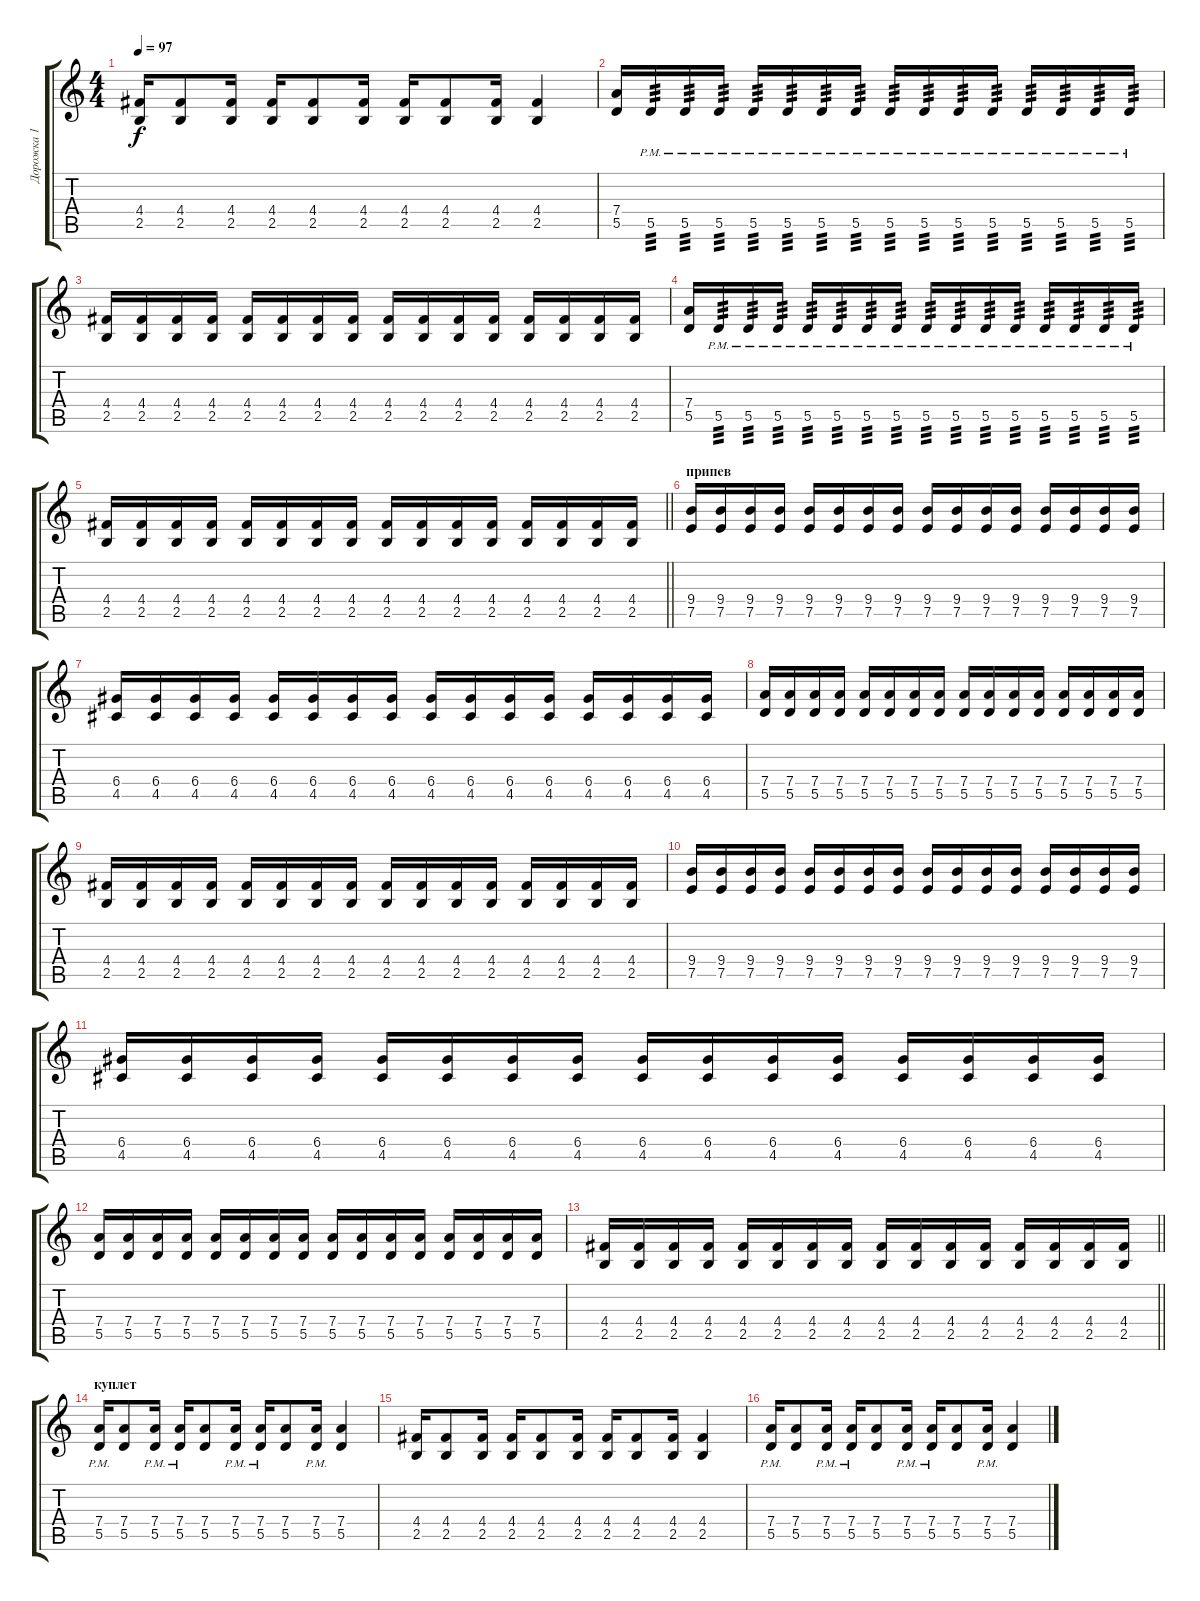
\track ("Дорожка 1" "Дорожка 1") {instrument distortionguitar}
\staff {score tabs}
\tuning (E4 B3 G3 D3 A2 E2) {hide}
\ts (4 4)
\tempo 97
\clef g2
\ks c
(4.4 2.5).16{dy f} (4.4 2.5).8 (4.4 2.5).16 (4.4 2.5).16 (4.4 2.5).8 (4.4 2.5).16 (4.4 2.5).16 (4.4 2.5).8 (4.4 2.5).16 (4.4 2.5).4 |
(7.4 5.5).16 5.5{pm}.16{tp 3} 5.5{pm}.16{tp 3} 5.5{pm}.16{tp 3} 5.5{pm}.16{tp 3} 5.5{pm}.16{tp 3} 5.5{pm}.16{tp 3} 5.5{pm}.16{tp 3} 5.5{pm}.16{tp 3} 5.5{pm}.16{tp 3} 5.5{pm}.16{tp 3} 5.5{pm}.16{tp 3} 5.5{pm}.16{tp 3} 5.5{pm}.16{tp 3} 5.5{pm}.16{tp 3} 5.5{pm}.16{tp 3} |
(4.4 2.5).16 (4.4 2.5).16 (4.4 2.5).16 (4.4 2.5).16 (4.4 2.5).16 (4.4 2.5).16 (4.4 2.5).16 (4.4 2.5).16 (4.4 2.5).16 (4.4 2.5).16 (4.4 2.5).16 (4.4 2.5).16 (4.4 2.5).16 (4.4 2.5).16 (4.4 2.5).16 (4.4 2.5).16 |
(7.4 5.5).16 5.5{pm}.16{tp 3} 5.5{pm}.16{tp 3} 5.5{pm}.16{tp 3} 5.5{pm}.16{tp 3} 5.5{pm}.16{tp 3} 5.5{pm}.16{tp 3} 5.5{pm}.16{tp 3} 5.5{pm}.16{tp 3} 5.5{pm}.16{tp 3} 5.5{pm}.16{tp 3} 5.5{pm}.16{tp 3} 5.5{pm}.16{tp 3} 5.5{pm}.16{tp 3} 5.5{pm}.16{tp 3} 5.5{pm}.16{tp 3} |
\barLineRight lightlight
(4.4 2.5).16 (4.4 2.5).16 (4.4 2.5).16 (4.4 2.5).16 (4.4 2.5).16 (4.4 2.5).16 (4.4 2.5).16 (4.4 2.5).16 (4.4 2.5).16 (4.4 2.5).16 (4.4 2.5).16 (4.4 2.5).16 (4.4 2.5).16 (4.4 2.5).16 (4.4 2.5).16 (4.4 2.5).16 |
\section ("" "припев")
(9.4 7.5).16 (9.4 7.5).16 (9.4 7.5).16 (9.4 7.5).16 (9.4 7.5).16 (9.4 7.5).16 (9.4 7.5).16 (9.4 7.5).16 (9.4 7.5).16 (9.4 7.5).16 (9.4 7.5).16 (9.4 7.5).16 (9.4 7.5).16 (9.4 7.5).16 (9.4 7.5).16 (9.4 7.5).16 |
(6.4 4.5).16 (6.4 4.5).16 (6.4 4.5).16 (6.4 4.5).16 (6.4 4.5).16 (6.4 4.5).16 (6.4 4.5).16 (6.4 4.5).16 (6.4 4.5).16 (6.4 4.5).16 (6.4 4.5).16 (6.4 4.5).16 (6.4 4.5).16 (6.4 4.5).16 (6.4 4.5).16 (6.4 4.5).16 |
(7.4 5.5).16 (7.4 5.5).16 (7.4 5.5).16 (7.4 5.5).16 (7.4 5.5).16 (7.4 5.5).16 (7.4 5.5).16 (7.4 5.5).16 (7.4 5.5).16 (7.4 5.5).16 (7.4 5.5).16 (7.4 5.5).16 (7.4 5.5).16 (7.4 5.5).16 (7.4 5.5).16 (7.4 5.5).16 |
(4.4 2.5).16 (4.4 2.5).16 (4.4 2.5).16 (4.4 2.5).16 (4.4 2.5).16 (4.4 2.5).16 (4.4 2.5).16 (4.4 2.5).16 (4.4 2.5).16 (4.4 2.5).16 (4.4 2.5).16 (4.4 2.5).16 (4.4 2.5).16 (4.4 2.5).16 (4.4 2.5).16 (4.4 2.5).16 |
(9.4 7.5).16 (9.4 7.5).16 (9.4 7.5).16 (9.4 7.5).16 (9.4 7.5).16 (9.4 7.5).16 (9.4 7.5).16 (9.4 7.5).16 (9.4 7.5).16 (9.4 7.5).16 (9.4 7.5).16 (9.4 7.5).16 (9.4 7.5).16 (9.4 7.5).16 (9.4 7.5).16 (9.4 7.5).16 |
(6.4 4.5).16 (6.4 4.5).16 (6.4 4.5).16 (6.4 4.5).16 (6.4 4.5).16 (6.4 4.5).16 (6.4 4.5).16 (6.4 4.5).16 (6.4 4.5).16 (6.4 4.5).16 (6.4 4.5).16 (6.4 4.5).16 (6.4 4.5).16 (6.4 4.5).16 (6.4 4.5).16 (6.4 4.5).16 |
(7.4 5.5).16 (7.4 5.5).16 (7.4 5.5).16 (7.4 5.5).16 (7.4 5.5).16 (7.4 5.5).16 (7.4 5.5).16 (7.4 5.5).16 (7.4 5.5).16 (7.4 5.5).16 (7.4 5.5).16 (7.4 5.5).16 (7.4 5.5).16 (7.4 5.5).16 (7.4 5.5).16 (7.4 5.5).16 |
\barLineRight lightlight
(4.4 2.5).16 (4.4 2.5).16 (4.4 2.5).16 (4.4 2.5).16 (4.4 2.5).16 (4.4 2.5).16 (4.4 2.5).16 (4.4 2.5).16 (4.4 2.5).16 (4.4 2.5).16 (4.4 2.5).16 (4.4 2.5).16 (4.4 2.5).16 (4.4 2.5).16 (4.4 2.5).16 (4.4 2.5).16 |
\section ("" "куплет")
(7.4{pm} 5.5{pm}).16 (7.4 5.5).8 (7.4{pm} 5.5{pm}).16 (7.4{pm} 5.5{pm}).16 (7.4 5.5).8 (7.4{pm} 5.5{pm}).16 (7.4{pm} 5.5{pm}).16 (7.4 5.5).8 (7.4{pm} 5.5{pm}).16 (7.4 5.5).4 |
(4.4 2.5).16 (4.4 2.5).8 (4.4 2.5).16 (4.4 2.5).16 (4.4 2.5).8 (4.4 2.5).16 (4.4 2.5).16 (4.4 2.5).8 (4.4 2.5).16 (4.4 2.5).4 |
(7.4{pm} 5.5{pm}).16 (7.4 5.5).8 (7.4{pm} 5.5{pm}).16 (7.4{pm} 5.5{pm}).16 (7.4 5.5).8 (7.4{pm} 5.5{pm}).16 (7.4{pm} 5.5{pm}).16 (7.4 5.5).8 (7.4{pm} 5.5{pm}).16 (7.4 5.5).4
